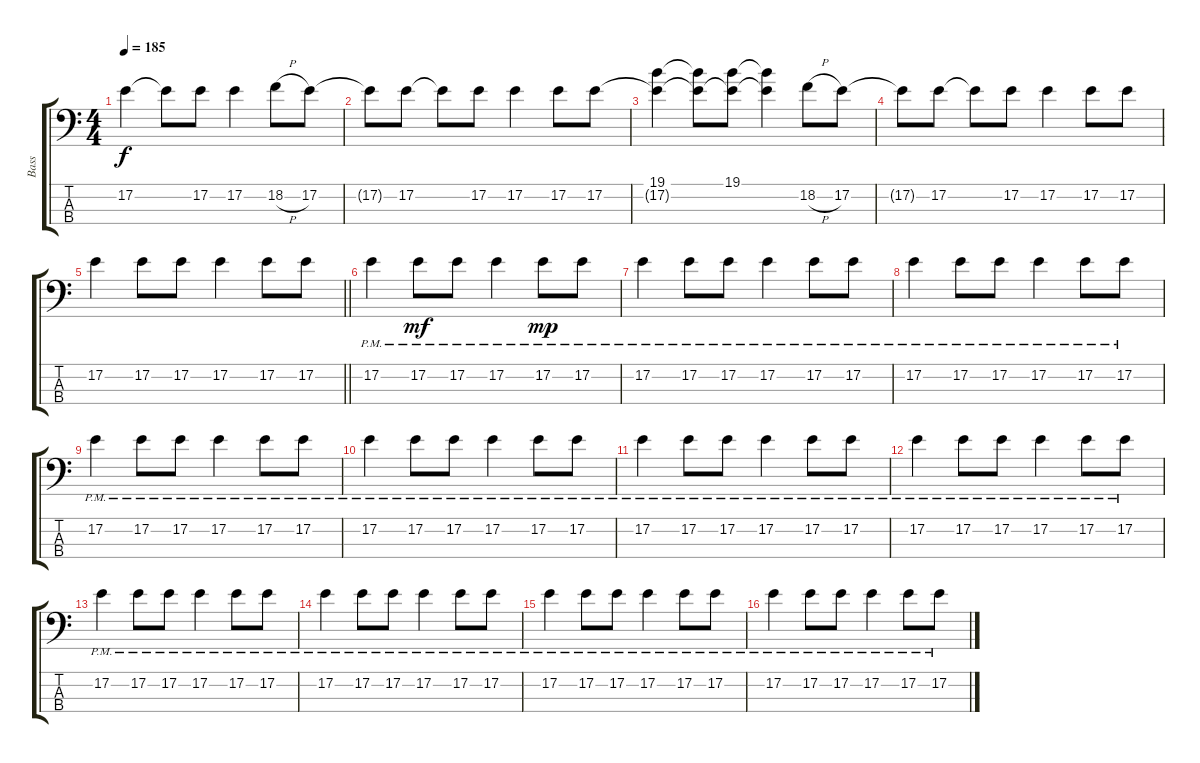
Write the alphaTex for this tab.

\track ("Bass" "Bass") {instrument electricbassfinger}
\staff {score tabs}
\tuning (E2 B1 Gb1 Db1) {hide}
\ts (4 4)
\tempo 185
\clef f4
\ks c
17.2.4{dy f} 17.2{t}.8 17.2.8 17.2.4 18.2{h}.8 17.2.8 |
17.2{t}.8 17.2.8 17.2{t}.8 17.2.8 17.2.4 17.2.8 17.2.8 |
(19.1 17.2{t}).4 (19.1{t} 17.2{t}).8 (19.1 17.2{t}).8 (19.1{t} 17.2{t}).4 18.2{h}.8 17.2.8 |
17.2{t}.8 17.2.8 17.2{t}.8 17.2.8 17.2.4 17.2.8 17.2.8 |
\barLineRight lightlight
17.2.4 17.2.8 17.2.8 17.2.4 17.2.8 17.2.8 |
\section ("" "")
17.2{pm}.4 17.2{pm}.8{dy mf} 17.2{pm}.8 17.2{pm}.4 17.2{pm}.8{dy mp} 17.2{pm}.8 |
17.2{pm}.4 17.2{pm}.8 17.2{pm}.8 17.2{pm}.4 17.2{pm}.8 17.2{pm}.8 |
17.2{pm}.4 17.2{pm}.8 17.2{pm}.8 17.2{pm}.4 17.2{pm}.8 17.2{pm}.8 |
17.2{pm}.4 17.2{pm}.8 17.2{pm}.8 17.2{pm}.4 17.2{pm}.8 17.2{pm}.8 |
17.2{pm}.4 17.2{pm}.8 17.2{pm}.8 17.2{pm}.4 17.2{pm}.8 17.2{pm}.8 |
17.2{pm}.4 17.2{pm}.8 17.2{pm}.8 17.2{pm}.4 17.2{pm}.8 17.2{pm}.8 |
17.2{pm}.4 17.2{pm}.8 17.2{pm}.8 17.2{pm}.4 17.2{pm}.8 17.2{pm}.8 |
17.2{pm}.4 17.2{pm}.8 17.2{pm}.8 17.2{pm}.4 17.2{pm}.8 17.2{pm}.8 |
17.2{pm}.4 17.2{pm}.8 17.2{pm}.8 17.2{pm}.4 17.2{pm}.8 17.2{pm}.8 |
17.2{pm}.4 17.2{pm}.8 17.2{pm}.8 17.2{pm}.4 17.2{pm}.8 17.2{pm}.8 |
17.2{pm}.4 17.2{pm}.8 17.2{pm}.8 17.2{pm}.4 17.2{pm}.8 17.2{pm}.8
